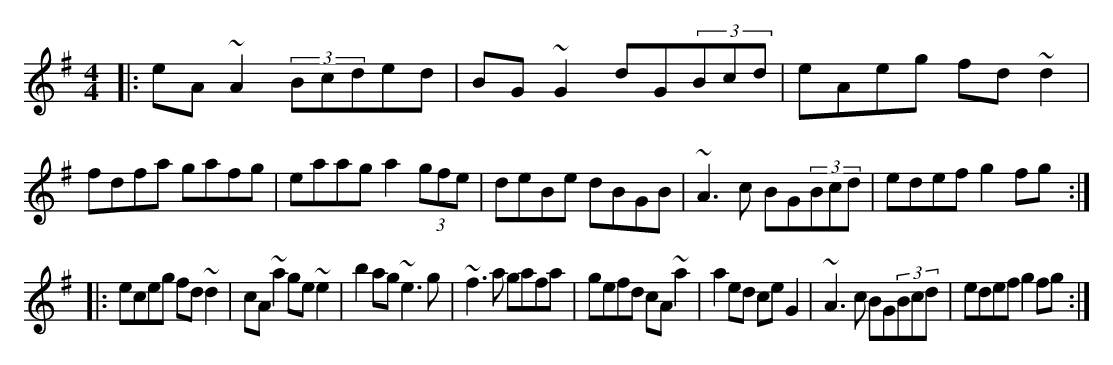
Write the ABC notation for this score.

X:1
M:4/4
K:Ador
|:eA~A2 (3Bcded|BG~G2 dG(3Bcd|eAeg fd~d2|fdfa gafg|eaag a2(3gfe|deBe dBGB|~A3c BG(3Bcd|edef g2fg:|
|:eceg fd~d2|cA~a2 ge~e2|b2ag ~e3g|~f3a gafa|gefd cA~a2|a2ed ceG2|~A3c BG(3Bcd|edef g2fg:|
